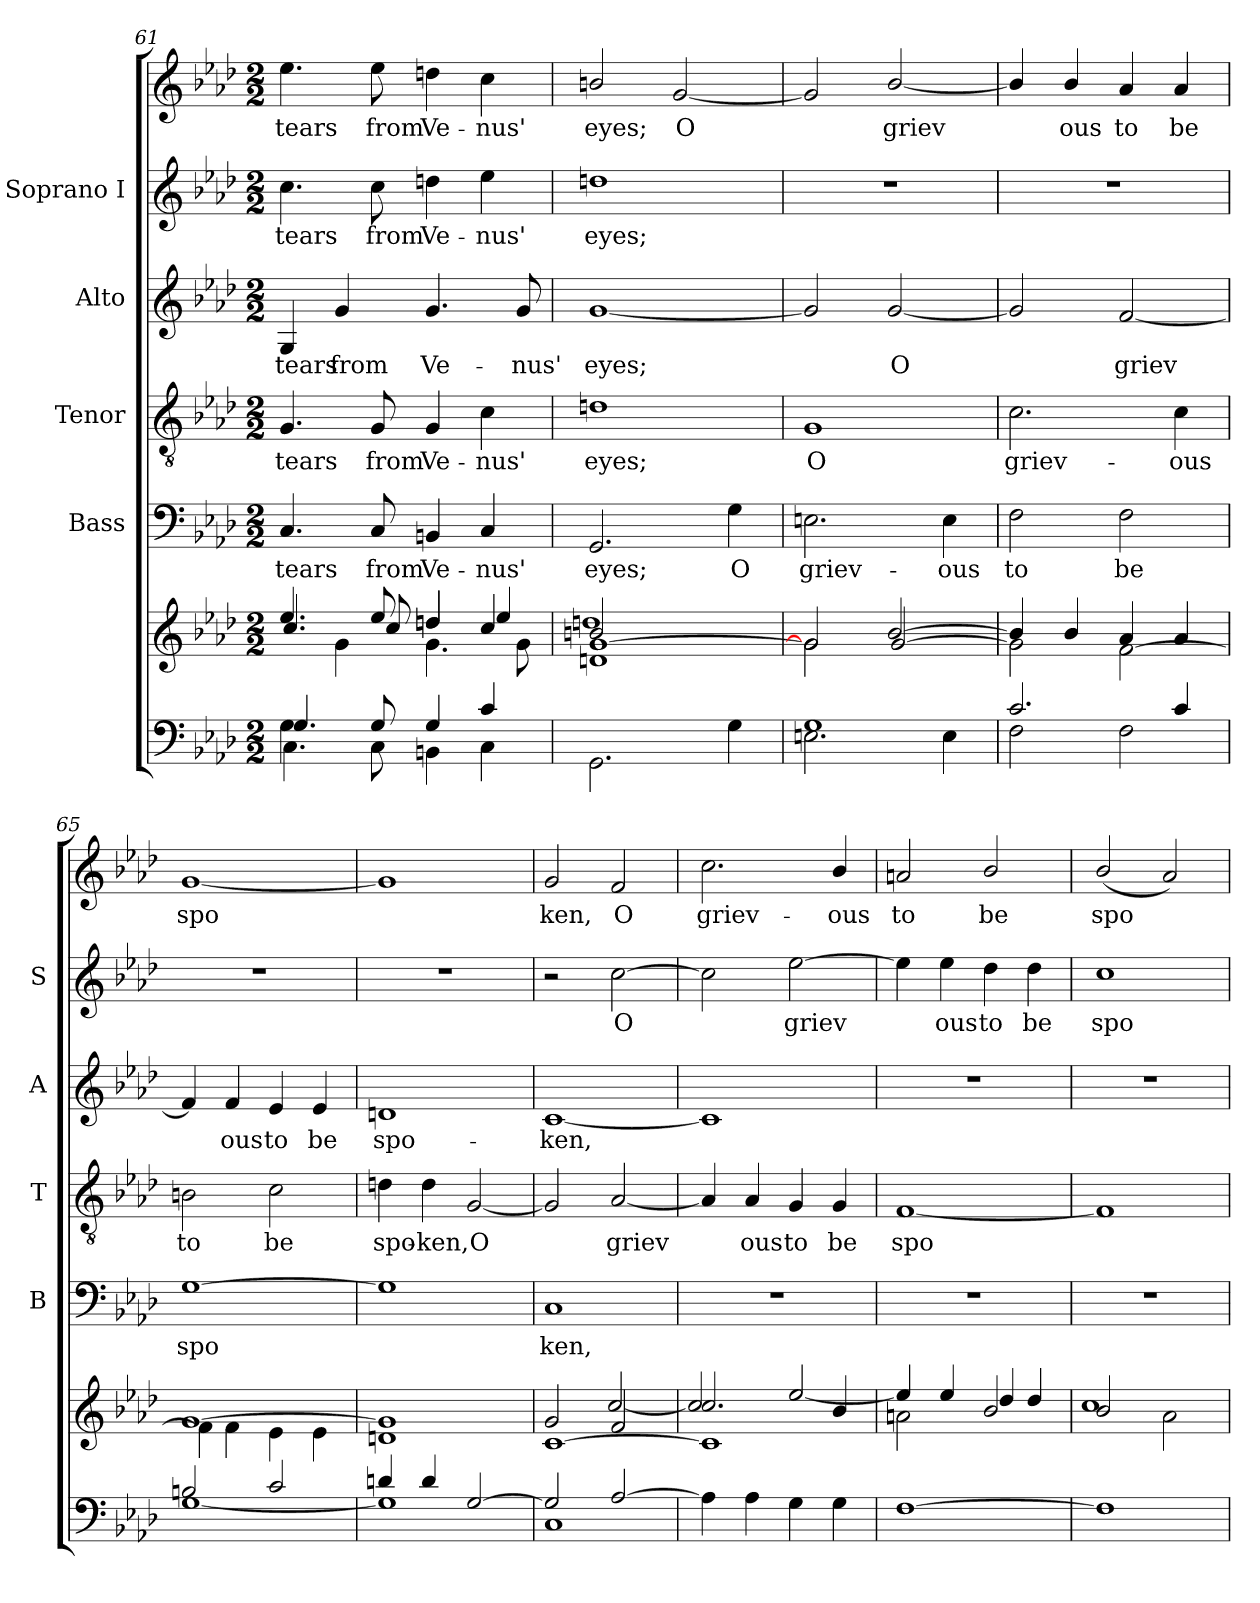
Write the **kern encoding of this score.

**kern	**kern	**kern	**text	**kern	**text	**kern	**text	**kern	**text	**kern	**text
*part5	*part5	*part4	*part4	*part3	*part3	*part2	*part2	*part1	*part1	*part1	*part1
*staff7	*staff6	*staff5	*staff5	*staff4	*staff4	*staff3	*staff3	*staff2	*staff2	*staff1	*staff1
*	*	*I"Bass	*	*I"Tenor	*	*I"Alto	*	*I"Soprano I	*	*	*
*	*	*I'B	*	*I'T	*	*I'A	*	*I'S	*	*	*
*clefF4	*clefG2	*clefF4	*	*clefGv2	*	*clefG2	*	*clefG2	*	*clefG2	*
*k[b-e-a-d-]	*k[b-e-a-d-]	*k[b-e-a-d-]	*	*k[b-e-a-d-]	*	*k[b-e-a-d-]	*	*k[b-e-a-d-]	*	*k[b-e-a-d-]	*
*A-:	*A-:	*A-:	*	*A-:	*	*A-:	*	*A-:	*	*A-:	*
*M2/2	*M2/2	*M2/2	*	*M2/2	*	*M2/2	*	*M2/2	*	*M2/2	*
=61	=61	=61	=61	=61	=61	=61	=61	=61	=61	=61	=61
*^	*^	*	*	*	*	*	*	*	*	*	*
*	*^	*	*^	*	*	*	*	*	*	*	*	*	*
!	!	!	!	!	!	!	!LO:LY:b	!	!LO:LY:b	!	!LO:LY:b	!	!LO:LY:b	!	!LO:LY:b
4G\	4.G/	4.C\	4.ee-/	4.cc/	4ryy	4.C/	tears	4.G/	tears	4G/	tears	4.cc\	tears	4.ee-\	tears
!	!	!	!	!	!	!	!	!	!	!	!LO:LY:b	!	!	!	!
2.ryy	.	.	.	.	4g\	.	.	.	.	4g/	from	.	.	.	.
!	!	!	!	!	!	!	!LO:LY:b	!	!LO:LY:b	!	!	!	!LO:LY:b	!	!LO:LY:b
.	8G/	8C\	8ee-/	8cc/	.	8C/	from	8G/	from	.	.	8cc\	from	8ee-\	from
!	!	!	!	!	!	!	!LO:LY:b	!	!LO:LY:b	!	!LO:LY:b	!	!LO:LY:b	!	!LO:LY:b
.	4G/	4BBn\	4ddn/	4ddn/	4.g\	4BBn/	Ve-	4G/	Ve-	4.g/	Ve-	4ddn\	Ve-	4ddn\	Ve-
!	!	!	!	!	!	!	!LO:LY:b	!	!LO:LY:b	!	!	!	!LO:LY:b	!	!LO:LY:b
.	4c/	4C\	4cc/	4ee-/	.	4C/	-nus'	4c\	-nus'	.	.	4ee-\	-nus'	4cc\	-nus'
!	!	!	!	!	!	!	!	!	!	!	!LO:LY:b	!	!	!	!
.	.	.	.	.	8g\	.	.	.	.	8g/	-nus'	.	.	.	.
*v	*v	*v	*	*	*	*	*	*	*	*	*	*	*	*	*
=62	=62	=62	=62	=62	=62	=62	=62	=62	=62	=62	=62	=62	=62
*	*	*	*^	*	*	*	*	*	*	*	*	*	*
!	!	!	!	!	!	!LO:LY:b	!	!LO:LY:b	!	!LO:LY:b	!	!LO:LY:b	!	!LO:LY:b
2.GG\	2bn/	1ddn	[1g	1dn	2.GG/	eyes;	1dn	eyes;	[1g	eyes;	1ddn	eyes;	2bn/	eyes;
!	!	!	!	!	!	!	!	!	!	!	!	!	!	!LO:LY:b
.	[>2g/yy	.	.	.	.	.	.	.	.	.	.	.	[2g/	O
!	!	!	!	!	!	!LO:LY:b	!	!	!	!	!	!	!	!
4G\	.	.	.	.	4G\	O	.	.	.	.	.	.	.	.
*	*	*	*v	*v	*	*	*	*	*	*	*	*	*	*
=63	=63	=63	=63	=63	=63	=63	=63	=63	=63	=63	=63	=63	=63
*^	*	*	*	*	*	*	*	*	*	*	*	*	*
!	!	!	!	!	!	!LO:LY:b	!	!LO:LY:b	!	!	!	!	!	!
1G	2.En\	2g/]	1ryy	2g\]	2.En\	griev-	1G	O	2g/]	.	1r	.	2g/]	.
!	!	!	!	!	!	!	!	!	!	!LO:LY:b	!	!	!	!LO:LY:b
.	.	[>2b-i/	.	[2g/	.	.	.	.	[2g/	O	.	.	[2b-i/	griev­
!	!	!	!	!	!	!LO:LY:b	!	!	!	!	!	!	!	!
.	4E\	.	.	.	4E\	-ous	.	.	.	.	.	.	.	.
!!LO:LB:g=z
=64	=64	=64	=64	=64	=64	=64	=64	=64	=64	=64	=64	=64	=64	=64
!	!	!	!	!	!	!LO:LY:b	!	!LO:LY:b	!	!	!	!	!	!
2.c/	2F\	4b-/]	1ryy	2g\]	2F\	to	2.c\	griev-	2g/]	.	1r	.	4b-/]	.
!	!	!	!	!	!	!	!	!	!	!	!	!	!	!LO:LY:b
.	.	4b-/	.	.	.	.	.	.	.	.	.	.	4b-/	ous
!	!	!	!	!	!	!LO:LY:b	!	!	!	!LO:LY:b	!	!	!	!LO:LY:b
.	2F\	4a-/	.	[2f\	2F\	be	.	.	[2f/	griev­	.	.	4a-/	to
!	!	!	!	!	!	!	!	!LO:LY:b	!	!	!	!	!	!LO:LY:b
4c/	.	4a-/	.	.	.	.	4c\	-ous	.	.	.	.	4a-/	be
=65	=65	=65	=65	=65	=65	=65	=65	=65	=65	=65	=65	=65	=65	=65
!	!	!	!	!	!	!LO:LY:b	!	!LO:LY:b	!	!	!	!	!	!LO:LY:b
2Bn/	[<1G	[>1g	1ryy	4f\]	[1G	spo­	2Bn\	to	4f/]	.	1r	.	[1g	spo­
!	!	!	!	!	!	!	!	!	!	!LO:LY:b	!	!	!	!
.	.	.	.	4f\	.	.	.	.	4f/	ous	.	.	.	.
!	!	!	!	!	!	!	!	!LO:LY:b	!	!LO:LY:b	!	!	!	!
2c/	.	.	.	4e-\	.	.	2c\	be	4e-/	to	.	.	.	.
!	!	!	!	!	!	!	!	!	!	!LO:LY:b	!	!	!	!
.	.	.	.	4e-\	.	.	.	.	4e-/	be	.	.	.	.
=66	=66	=66	=66	=66	=66	=66	=66	=66	=66	=66	=66	=66	=66	=66
!	!	!	!	!	!	!	!	!LO:LY:b	!	!LO:LY:b	!	!	!	!
4dn/	1G]	1g]	1ryy	1dn	1G]	.	4dn\	spo-	1dn	spo-	1r	.	1g]	.
!	!	!	!	!	!	!	!	!LO:LY:b	!	!	!	!	!	!
4d/	.	.	.	.	.	.	4d\	-ken,	.	.	.	.	.	.
!	!	!	!	!	!	!	!	!LO:LY:b	!	!	!	!	!	!
[>2G/	.	.	.	.	.	.	[2G/	O	.	.	.	.	.	.
=67	=67	=67	=67	=67	=67	=67	=67	=67	=67	=67	=67	=67	=67	=67
!	!	!	!	!	!	!LO:LY:b	!	!	!	!LO:LY:b	!	!	!	!LO:LY:b
2G/]	1C	2g/	2ryy	[1c	1C	ken,	2G/]	.	[1c	-ken,	2r	.	2g/	ken,
!	!	!	!	!	!	!	!	!LO:LY:b	!	!	!	!LO:LY:b	!	!LO:LY:b
[>2A-/	.	2f/	[>2cc/	.	.	.	[2A-/	griev­	.	.	[2cc\	O	2f/	O
=68	=68	=68	=68	=68	=68	=68	=68	=68	=68	=68	=68	=68	=68	=68
!	!	!	!	!	!	!	!	!	!	!	!	!	!	!LO:LY:b
4A-\]	1ryy	2.cc/	2cc/]	1c]	1r	.	4A-/]	.	1c]	.	2cc\]	.	2.cc\	griev-
!	!	!	!	!	!	!	!	!LO:LY:b	!	!	!	!	!	!
4A-\	.	.	.	.	.	.	4A-/	ous	.	.	.	.	.	.
!	!	!	!	!	!	!	!	!LO:LY:b	!	!	!	!LO:LY:b	!	!
4G\	.	.	[>2ee-/	.	.	.	4G/	to	.	.	[2ee-\	griev­	.	.
!	!	!	!	!	!	!	!	!LO:LY:b	!	!	!	!	!	!LO:LY:b
4G\	.	4b-/	.	.	.	.	4G/	be	.	.	.	.	4b-/	-ous
!!LO:PB:g=z
=69	=69	=69	=69	=69	=69	=69	=69	=69	=69	=69	=69	=69	=69	=69
!	!	!	!	!	!	!	!	!LO:LY:b	!	!	!	!	!	!LO:LY:b
[1F	1ryy	2an\	4ee-/]	1ryy	1r	.	[1F	spo­	1r	.	4ee-\]	.	2an/	to
!	!	!	!	!	!	!	!	!	!	!	!	!LO:LY:b	!	!
.	.	.	4ee-/	.	.	.	.	.	.	.	4ee-\	ous	.	.
!	!	!	!	!	!	!	!	!	!	!	!	!LO:LY:b	!	!LO:LY:b
.	.	2b-/	4dd-/	.	.	.	.	.	.	.	4dd-\	to	2b-/	be
!	!	!	!	!	!	!	!	!	!	!	!	!LO:LY:b	!	!
.	.	.	4dd-/	.	.	.	.	.	.	.	4dd-\	be	.	.
=70	=70	=70	=70	=70	=70	=70	=70	=70	=70	=70	=70	=70	=70	=70
!	!	!	!	!	!	!	!	!	!	!	!	!LO:LY:b	!	!LO:LY:b
1F]	1ryy	2b-/	1cc	1ryy	1r	.	1F]	.	1r	.	1cc	spo-	(<2b-/	spo­
.	.	2a-i\	.	.	.	.	.	.	.	.	.	.	2a-i/)	.
*v	*v	*	*	*	*	*	*	*	*	*	*	*	*	*
*	*v	*v	*v	*	*	*	*	*	*	*	*	*	*
=	=	=	=	=	=	=	=	=	=	=	=
*-	*-	*-	*-	*-	*-	*-	*-	*-	*-	*-	*-
